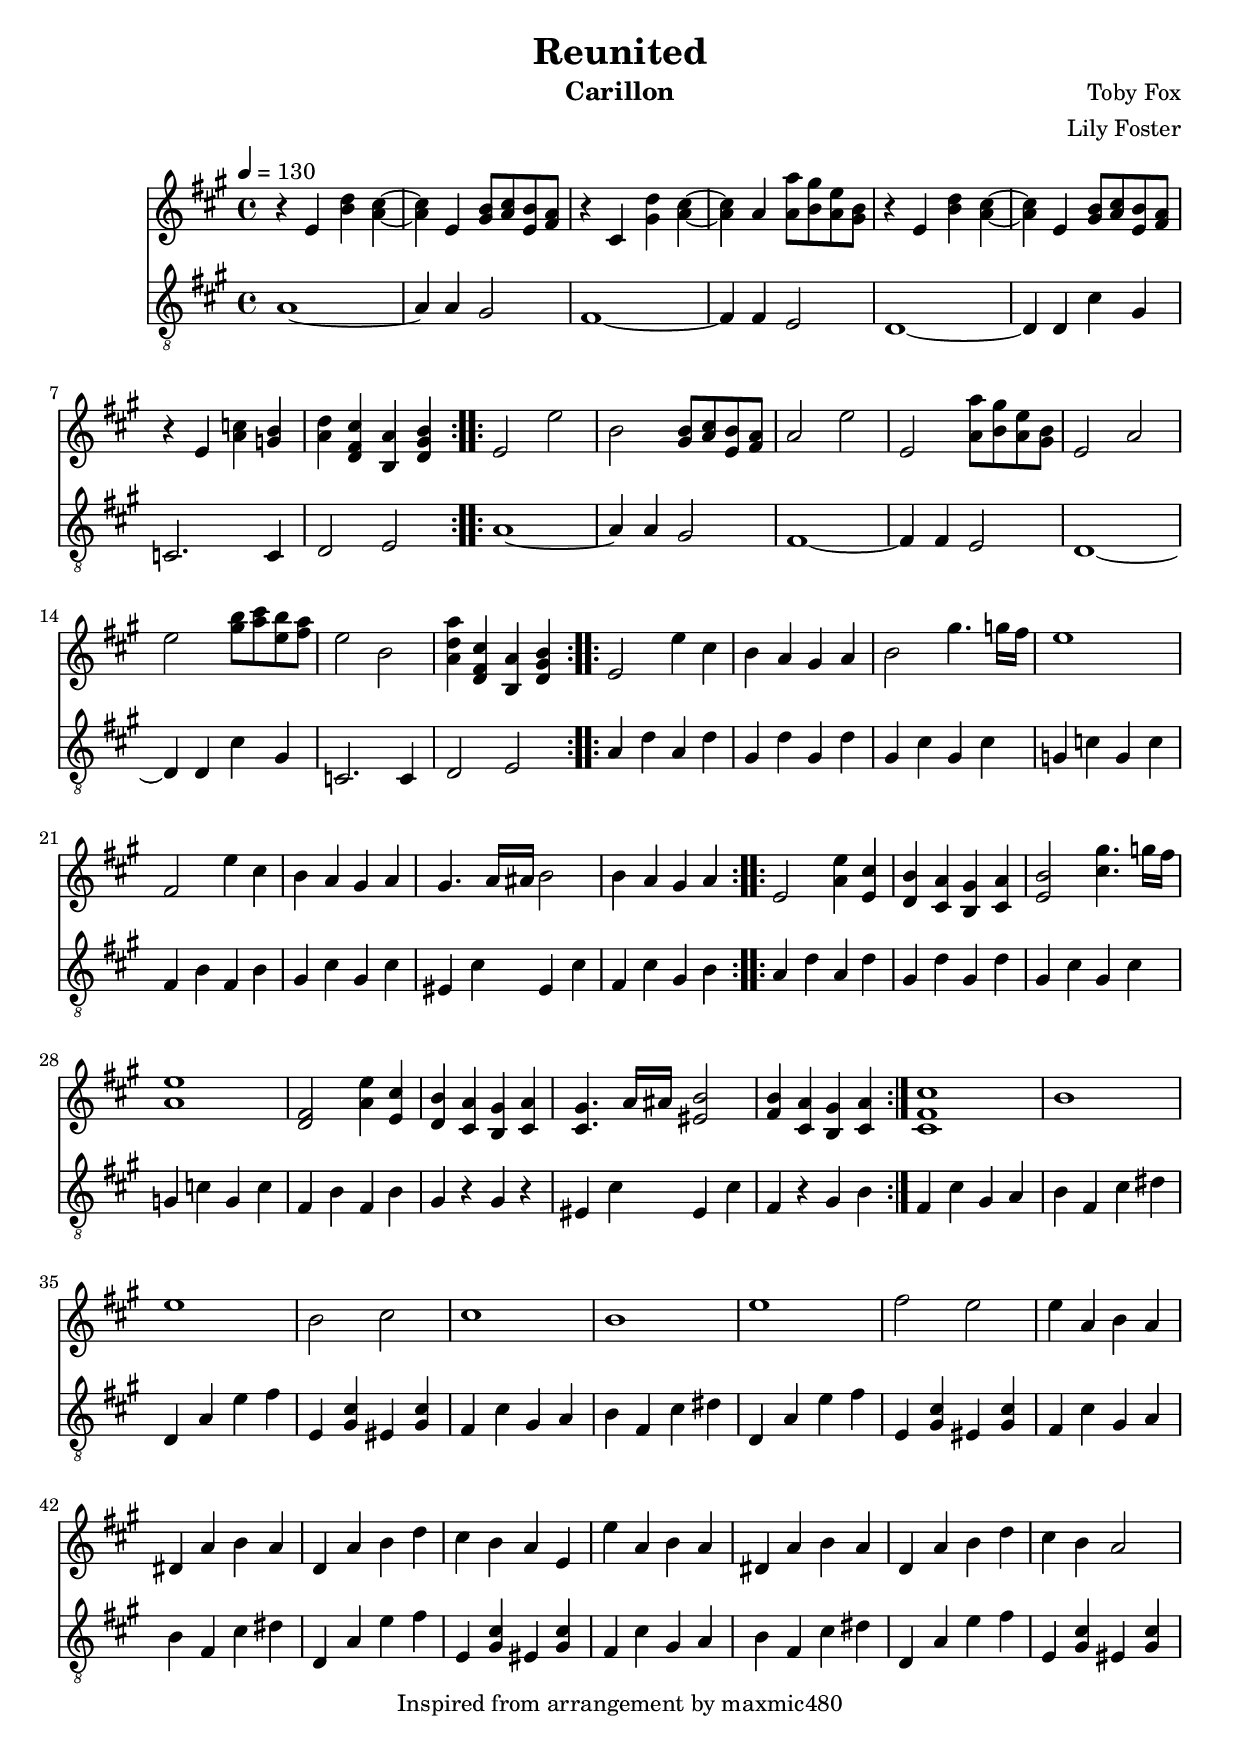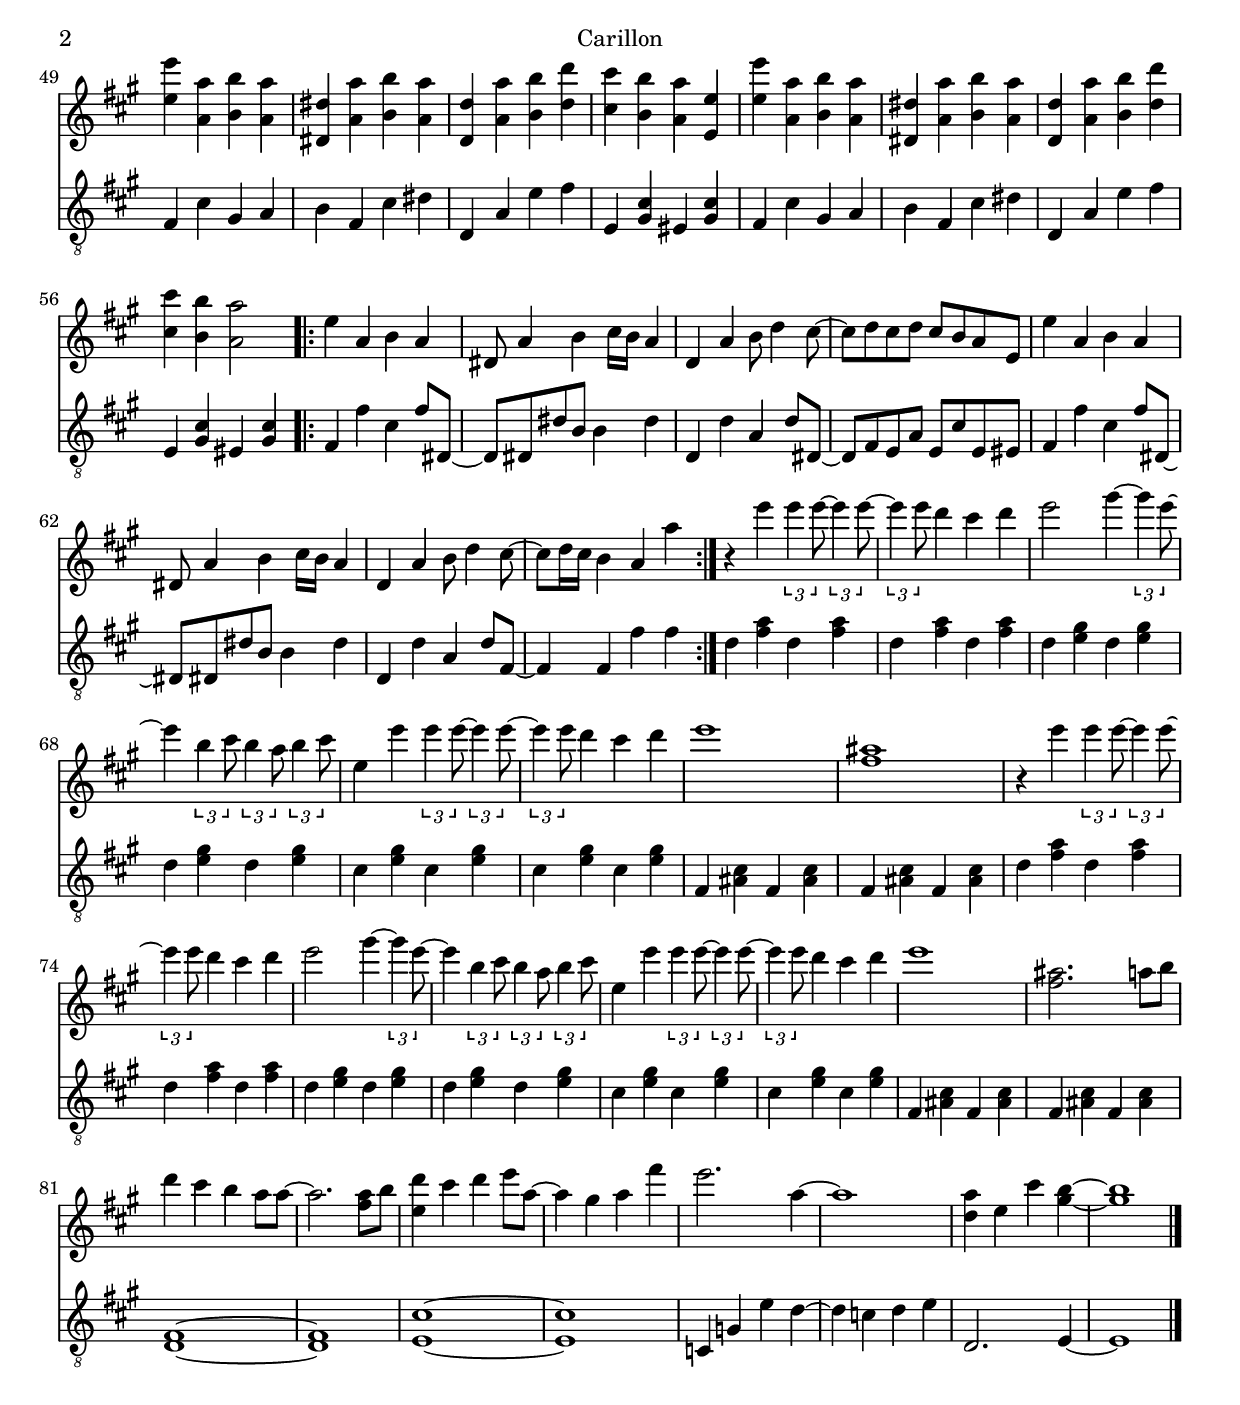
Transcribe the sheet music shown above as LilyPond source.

\version "2.22.1"

\header {
  title = "Reunited"
  instrument = "Carillon"
  composer = "Toby Fox"
  arranger = "Lily Foster"
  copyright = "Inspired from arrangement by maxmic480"
}

main_tempo = \tempo 4 = 130
main_key = \key a \major

melody = \relative c'' {
  % part 1
  \repeat volta 2 {
    r4 e, <b' d> <a cis>~
    <a cis>4 e <gis b>8 <a cis> <e b'> <fis a>
    r4 cis <gis' d'> <a cis>~
    <a cis>4 a <a a'>8 <b gis'> <a e'> <gis b>
    r4 e <b' d> <a cis>~
    <a cis>4 e <gis b>8 <a cis> <e b'> <fis a>
    r4 e <a c> <g b>
    <a d>4 <d, fis cis'> <b a'> <d gis b>
  }

  % part 2
  \repeat volta 2 {
    e2 e'
    b2 <gis b>8 <a cis> <e b'> <fis a>
    a2 e'
    e,2 <a a'>8 <b gis'> <a e'> <gis b>
    e2 a
    e'2 <gis b>8 <a cis> <e b'> <fis a>
    e2 b
    <a d a'>4 <d, fis cis'> <b a'> <d gis b>
  }

  % part 3
  \repeat volta 2 {
    e2 e'4 cis
    b4 a gis a
    b2 gis'4. g16 fis
    e1
    fis,2 e'4 cis
    b4 a gis a
    gis4. a16 ais b2
    b4 a gis a
  }
  \repeat volta 2 {
    e2 <a e'>4 <e cis'>
    <d b'>4 <cis a'> <b gis'> <cis a'>
    <e b'>2 <cis' gis'>4. g'16 fis
    <a, e'>1
    <d, fis>2 <a' e'>4 <e cis'>
    <d b'>4 <cis a'> <b gis'> <cis a'>
    <cis gis'>4. a'16 ais <eis b'>2
    <fis b>4 <cis a'> <b gis'> <cis a'>
  }

  % part 4
  <cis fis cis'>1
  b'1
  e1
  b2 cis
  cis1
  b1
  e1
  fis2 e

  % part 5
  e4 a, b a
  dis,4 a' b a
  d,4 a' b d
  cis4 b a e
  e'4 a, b a
  dis,4 a' b a
  d,4 a' b d
  cis4 b a2

  <e' e'>4 <a, a'> <b b'> <a a'>
  <dis, dis'>4 <a' a'> <b b'> <a a'>
  <d, d'>4 <a' a'> <b b'> <d d'>
  <cis cis'>4 <b b'> <a a'> <e e'>
  <e' e'>4 <a, a'> <b b'> <a a'>
  <dis, dis'>4 <a' a'> <b b'> <a a'>
  <d, d'>4 <a' a'> <b b'> <d d'>
  <cis cis'>4 <b b'> <a a'>2

  % part 6
  \repeat volta 2 {
    e'4 a, b a
    dis,8 a'4 b4 cis16 b a4
    d,4 a' b8 d4 cis8~
    cis8 d cis d cis b a e
    e'4 a, b a
    dis,8 a'4 b4 cis16 b a4
    d,4 a' b8 d4 cis8~
    cis8 d16 cis b4 a a'
  }

  % part 7
  r4 e' \tuplet 3/2 { e4 e8~ } \tuplet 3/2 { e4 e8~ }
  \tuplet 3/2 { e4 e8 } d4 cis d
  e2 gis4~ \tuplet 3/2 { gis4 e8~ }
  e4 \tuplet 3/2 { b4 cis8 } \tuplet 3/2 { b4 a8 } \tuplet 3/2 { b4 cis8 }
  e,4 e' \tuplet 3/2 { e4 e8~ } \tuplet 3/2 { e4 e8~ }
  \tuplet 3/2 { e4 e8 } d4 cis d
  e1
  <fis, ais>1

  r4 e' \tuplet 3/2 { e4 e8~ } \tuplet 3/2 { e4 e8~ }
  \tuplet 3/2 { e4 e8 } d4 cis d
  e2 gis4~ \tuplet 3/2 { gis4 e8~ }
  e4 \tuplet 3/2 { b4 cis8 } \tuplet 3/2 { b4 a8 } \tuplet 3/2 { b4 cis8 }
  e,4 e' \tuplet 3/2 { e4 e8~ } \tuplet 3/2 { e4 e8~ }
  \tuplet 3/2 { e4 e8 } d4 cis d
  e1
  <fis, ais>2. a8 b

  % part 8
  d4 cis b a8 a8~
  a2. <fis a>8 b
  <e, d'>4 cis' d e8 a,8~
  a4 gis a fis'
  e2. a,4~
  a1
  <d, a'>4 e cis' <gis b>~
  <gis b>1

  \bar "|."
}

bass = \relative c' {
  % part 1
  \repeat volta 2 {
    a1~
    a4 a gis2
    fis1~
    fis4 fis e2
    d1~
    d4 d cis' gis
    c,2. c4
    d2 e
  }

  % part 2
  \repeat volta 2 {
    a1~
    a4 a gis2
    fis1~
    fis4 fis e2
    d1~
    d4 d cis' gis
    c,2. c4
    d2 e
  }

  % part 3
  \repeat volta 2 {
    a4 d a d
    gis, d' gis, d'
    gis, cis gis cis
    g c g c
    fis, b fis b
    gis cis gis cis
    eis, cis' eis, cis'
    fis, cis' gis b
  }
  \repeat volta 2 {
    a4 d a d
    gis, d' gis, d'
    gis, cis gis cis
    g c g c
    fis, b fis b
    gis r gis r
    eis cis' eis, cis'
    fis, r gis b
  }

  % part 4
  fis4 cis' gis a
  b4 fis cis' dis
  d,4 a' e' fis
  e,4 <gis cis> eis <gis cis>
  fis4 cis' gis a
  b4 fis cis' dis
  d,4 a' e' fis
  e,4 <gis cis> eis <gis cis>

  % part 5
  fis4 cis' gis a
  b4 fis cis' dis
  d,4 a' e' fis
  e,4 <gis cis> eis <gis cis>
  fis4 cis' gis a
  b4 fis cis' dis
  d,4 a' e' fis
  e,4 <gis cis> eis <gis cis>

  fis4 cis' gis a
  b4 fis cis' dis
  d,4 a' e' fis
  e,4 <gis cis> eis <gis cis>
  fis4 cis' gis a
  b4 fis cis' dis
  d,4 a' e' fis
  e,4 <gis cis> eis <gis cis>

  % part 6
  \repeat volta 2 {
    fis4 fis' cis fis8 dis,~
    dis8 dis dis' b b4 dis
    d,4 d' a d8 dis,~
    dis8 fis e a e cis' e, eis
    fis4 fis' cis fis8 dis,~
    dis8 dis dis' b b4 dis
    d,4 d' a d8 fis,~
    fis4 fis fis' fis
  }

  % part 7
  d4 <fis a> d <fis a>
  d4 <fis a> d <fis a>
  d4 <e gis> d <e gis>
  d4 <e gis> d <e gis>
  cis4 <e gis> cis <e gis>
  cis4 <e gis> cis <e gis>
  fis,4 <ais cis> fis <ais cis>
  fis4 <ais cis> fis <ais cis>

  d4 <fis a> d <fis a>
  d4 <fis a> d <fis a>
  d4 <e gis> d <e gis>
  d4 <e gis> d <e gis>
  cis4 <e gis> cis <e gis>
  cis4 <e gis> cis <e gis>
  fis,4 <ais cis> fis <ais cis>
  fis4 <ais cis> fis <ais cis>

  % part 8
  <d, fis>1~
  <d fis>1
  <e cis'>1~
  <e cis'>1
  c4 g' e' d~
  d4 c d e
  d,2. e4~
  e1

  \bar "|."
}

keys = \new Staff {
  \clef "treble"

  \main_tempo
  \main_key

  \melody
}

pedals = \new Staff {
  \clef "treble_8"

  \main_tempo
  \main_key

  \bass
}

\score {
  <<
    \keys
    \pedals
  >>

  \layout {}
}

\score {
  \unfoldRepeats
  <<
    \keys
    \pedals
  >>

  \midi {}
}
